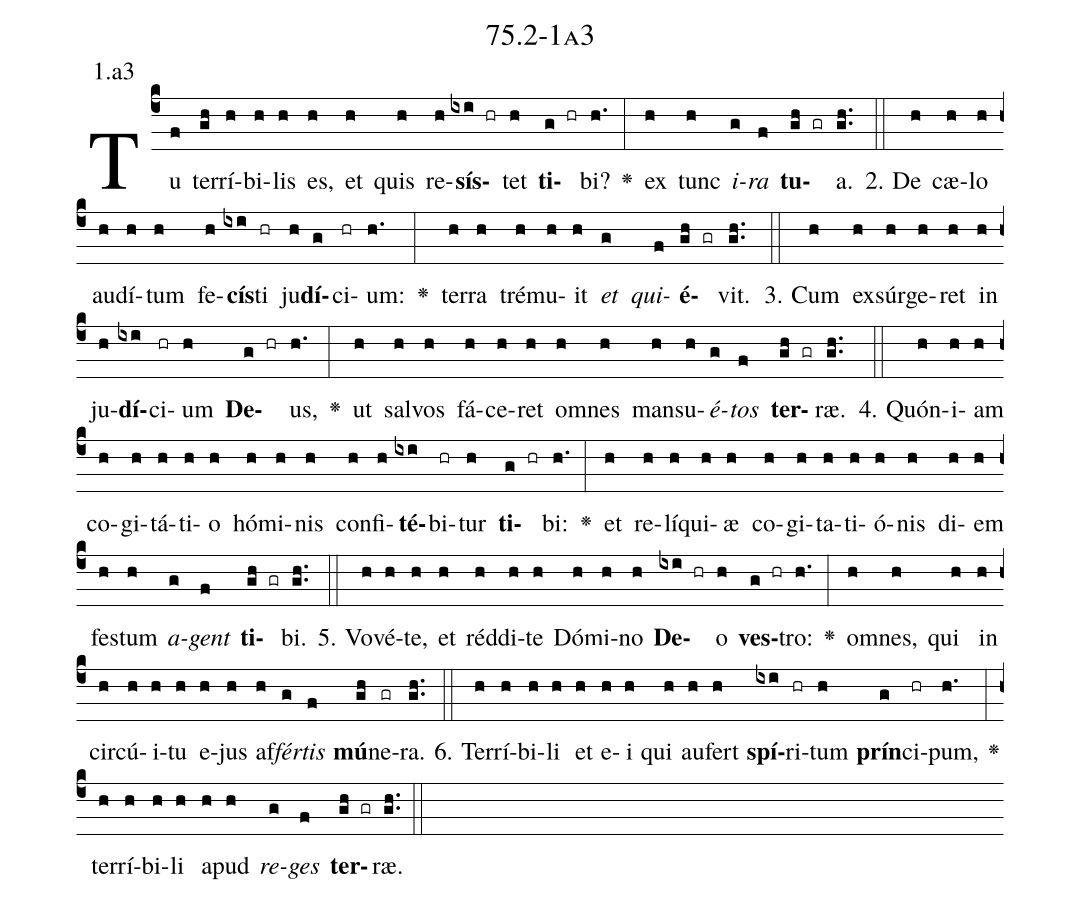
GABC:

name: 75.2-1a3;
annotation: 1.a3;
%%
(c4)Tu(f) ter(gh)rí(h)bi(h)lis(h) es,(h) et(h) quis(h) re(h)<b>sís</b>(ixi hr)tet(h) <b>ti</b>(g hr)bi?(h.) <v>\greheightstar</v>(:) ex(h) tunc(h) <i>i</i>(g)<i>ra</i>(f) <b>tu</b>(gh gr)a.(gh..) (::)
2. De(h) cæ(h)lo(h) au(h)dí(h)tum(h) fe(h)<b>cís</b>(ixi)ti(hr) ju(h)<b>dí</b>(g)ci(hr)um:(h.) <v>\greheightstar</v>(:) ter(h)ra(h) tré(h)mu(h)it(h) <i>et</i>(g) <i>qui</i>(f)<b>é</b>(gh gr)vit.(gh..) (::)
3. Cum(h) ex(h)súr(h)ge(h)ret(h) in(h) ju(h)<b>dí</b>(ixi)ci(hr)um(h) <b>De</b>(g hr)us,(h.) <v>\greheightstar</v>(:) ut(h) sal(h)vos(h) fá(h)ce(h)ret(h) om(h)nes(h) man(h)su(h)<i>é</i>(g)<i>tos</i>(f) <b>ter</b>(gh gr)ræ.(gh..) (::)
4. Quón(h)i(h)am(h) co(h)gi(h)tá(h)ti(h)o(h) hó(h)mi(h)nis(h) con(h)fi(h)<b>té</b>(ixi)bi(hr)tur(h) <b>ti</b>(g hr)bi:(h.) <v>\greheightstar</v>(:) et(h) re(h)lí(h)qui(h)æ(h) co(h)gi(h)ta(h)ti(h)ó(h)nis(h) di(h)em(h) fes(h)tum(h) <i>a</i>(g)<i>gent</i>(f) <b>ti</b>(gh gr)bi.(gh..) (::)
5. Vo(h)vé(h)te,(h) et(h) réd(h)di(h)te(h) Dó(h)mi(h)no(h) <b>De</b>(ixi hr)o(h) <b>ves</b>(g hr)tro:(h.) <v>\greheightstar</v>(:) om(h)nes,(h) qui(h) in(h) cir(h)cú(h)i(h)tu(h) e(h)jus(h) af(h)<i>fér</i>(g)<i>tis</i>(f) <b>mú</b>(gh)ne(gr)ra.(gh..) (::)
6. Ter(h)rí(h)bi(h)li(h) et(h) e(h)i(h) qui(h) au(h)fert(h) <b>spí</b>(ixi)ri(hr)tum(h) <b>prín</b>(g)ci(hr)pum,(h.) <v>\greheightstar</v>(:) ter(h)rí(h)bi(h)li(h) a(h)pud(h) <i>re</i>(g)<i>ges</i>(f) <b>ter</b>(gh gr)ræ.(gh..) (::)
